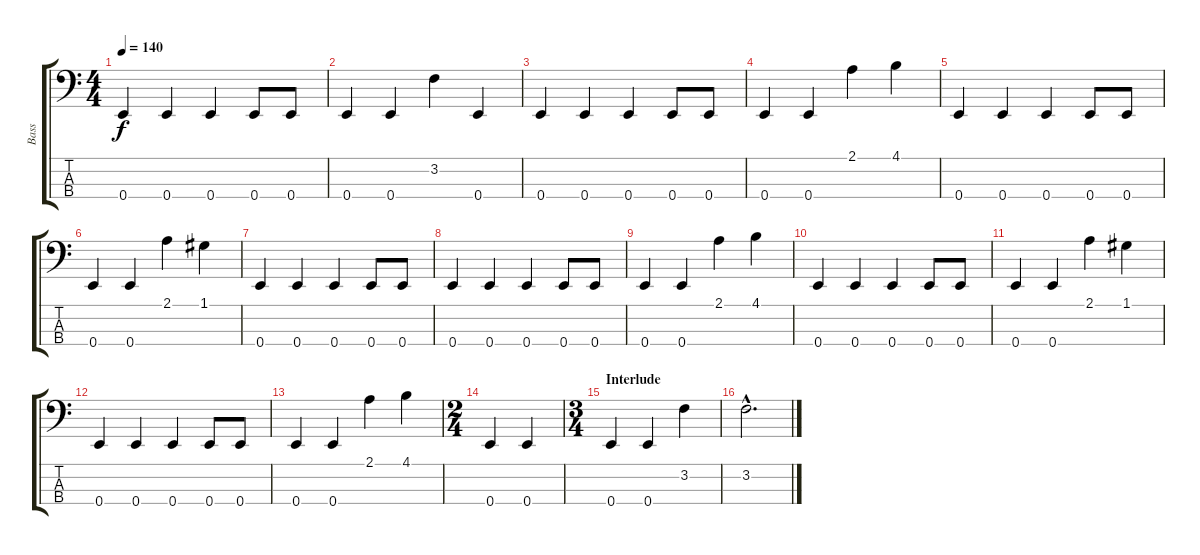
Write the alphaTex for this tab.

\track ("Bass" "Bass") {instrument electricbasspick}
\staff {score tabs}
\tuning (G2 D2 A1 E1) {hide}
\ts (4 4)
\tempo 140
\clef f4
\ks c
0.4.4{dy f} 0.4.4 0.4.4 0.4.8 0.4.8 |
0.4.4 0.4.4 3.2.4 0.4.4 |
0.4.4 0.4.4 0.4.4 0.4.8 0.4.8 |
0.4.4 0.4.4 2.1.4 4.1.4 |
0.4.4 0.4.4 0.4.4 0.4.8 0.4.8 |
0.4.4 0.4.4 2.1.4 1.1.4 |
0.4.4 0.4.4 0.4.4 0.4.8 0.4.8 |
0.4.4 0.4.4 0.4.4 0.4.8 0.4.8 |
0.4.4 0.4.4 2.1.4 4.1.4 |
0.4.4 0.4.4 0.4.4 0.4.8 0.4.8 |
0.4.4 0.4.4 2.1.4 1.1.4 |
0.4.4 0.4.4 0.4.4 0.4.8 0.4.8 |
0.4.4 0.4.4 2.1.4 4.1.4 |
\ts (2 4)
0.4.4 0.4.4 |
\ts (3 4)
\section ("" "Interlude")
0.4.4 0.4.4 3.2.4 |
3.2{hac}.2{d}
